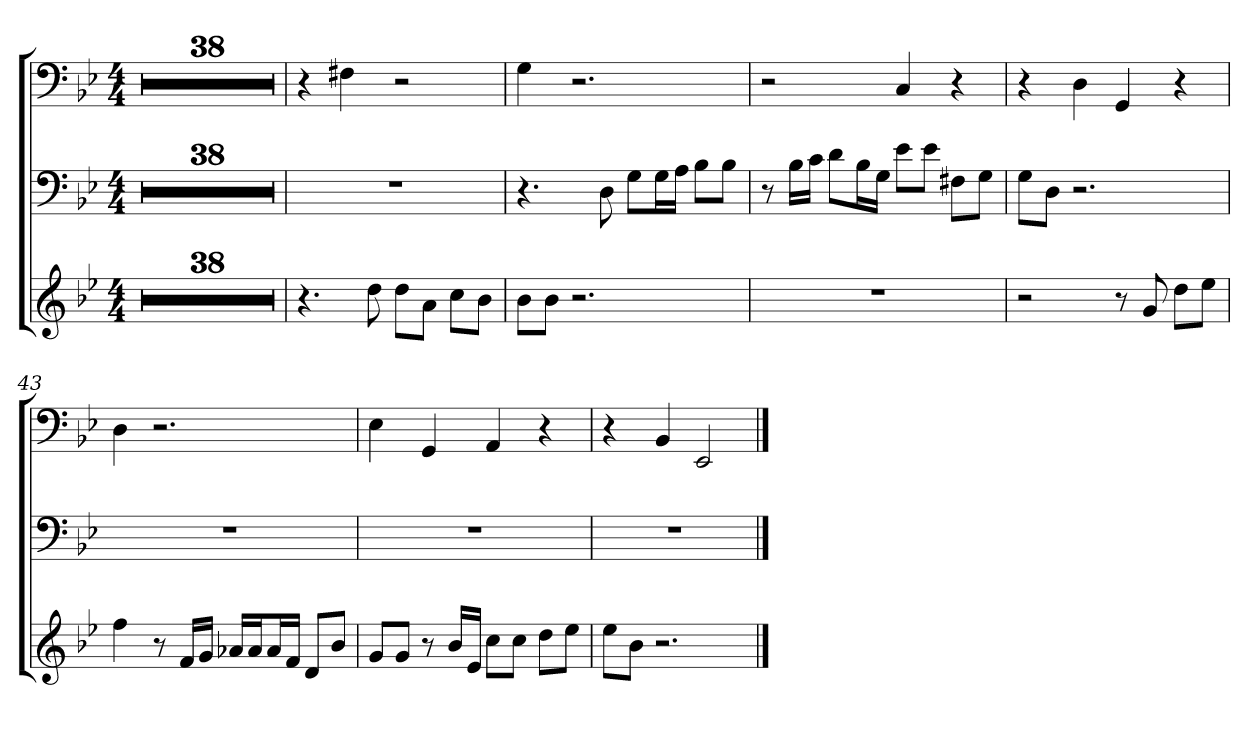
**kern	**kern	**kern
*part3	*part2	*part1
*staff3	*staff2	*staff1
*k[b-e-]	*k[b-e-]	*k[b-e-]
*g:	*g:	*g:
*M4/4	*M4/4	*M4/4
=1	=1	=1
1r	1r	1r
=2	=2	=2
1r	1r	1r
=3	=3	=3
1r	1r	1r
=4	=4	=4
1r	1r	1r
=5	=5	=5
1r	1r	1r
=6	=6	=6
1r	1r	1r
=7	=7	=7
1r	1r	1r
=8	=8	=8
1r	1r	1r
=9	=9	=9
1r	1r	1r
=10	=10	=10
1r	1r	1r
=11	=11	=11
1r	1r	1r
=12	=12	=12
1r	1r	1r
=13	=13	=13
1r	1r	1r
=14	=14	=14
1r	1r	1r
=15	=15	=15
1r	1r	1r
=16	=16	=16
1r	1r	1r
=17	=17	=17
1r	1r	1r
=18	=18	=18
1r	1r	1r
=19	=19	=19
1r	1r	1r
=20	=20	=20
1r	1r	1r
=21	=21	=21
1r	1r	1r
=22	=22	=22
1r	1r	1r
=23	=23	=23
1r	1r	1r
=24	=24	=24
1r	1r	1r
=25	=25	=25
1r	1r	1r
=26	=26	=26
1r	1r	1r
=27	=27	=27
1r	1r	1r
=28	=28	=28
1r	1r	1r
=29	=29	=29
1r	1r	1r
=30	=30	=30
1r	1r	1r
=31	=31	=31
1r	1r	1r
=32	=32	=32
1r	1r	1r
=33	=33	=33
1r	1r	1r
=34	=34	=34
1r	1r	1r
=35	=35	=35
1r	1r	1r
=36	=36	=36
1r	1r	1r
=37	=37	=37
1r	1r	1r
=38	=38	=38
1r	1r	1r
=39	=39	=39
4.r	1r	4r
.	.	4F#X
8dd	.	.
8ddL	.	2r
8aJ	.	.
8ccL	.	.
8b-J	.	.
=40	=40	=40
8b-L	4.r	4G
8b-J	.	.
2.r	.	2.r
.	8D	.
.	8GL	.
.	16GL	.
.	16AJJ	.
.	8B-L	.
.	8B-J	.
=41	=41	=41
1r	8r	2r
.	16B-LL	.
.	16cJJ	.
.	8dL	.
.	16B-L	.
.	16GJJ	.
.	8e-L	4C
.	8e-J	.
.	8F#XL	4r
.	8GJ	.
=42	=42	=42
2r	8GL	4r
.	8DJ	.
.	2.r	4D
8r	.	4GG
8g	.	.
8ddL	.	4r
8ee-J	.	.
=43	=43	=43
4ff	1r	4D
8r	.	2.r
16fLL	.	.
16gJJ	.	.
16a-XLL	.	.
16a-J	.	.
16a-L	.	.
16fJJ	.	.
8dL	.	.
8b-J	.	.
=44	=44	=44
8gL	1r	4E-
8gJ	.	.
8r	.	4GG
16b-LL	.	.
16e-JJ	.	.
8ccL	.	4AA
8ccJ	.	.
8ddL	.	4r
8ee-J	.	.
=45	=45	=45
8ee-L	1r	4r
8b-J	.	.
2.r	.	4BB-
.	.	2EE-
==	==	==
*-	*-	*-
